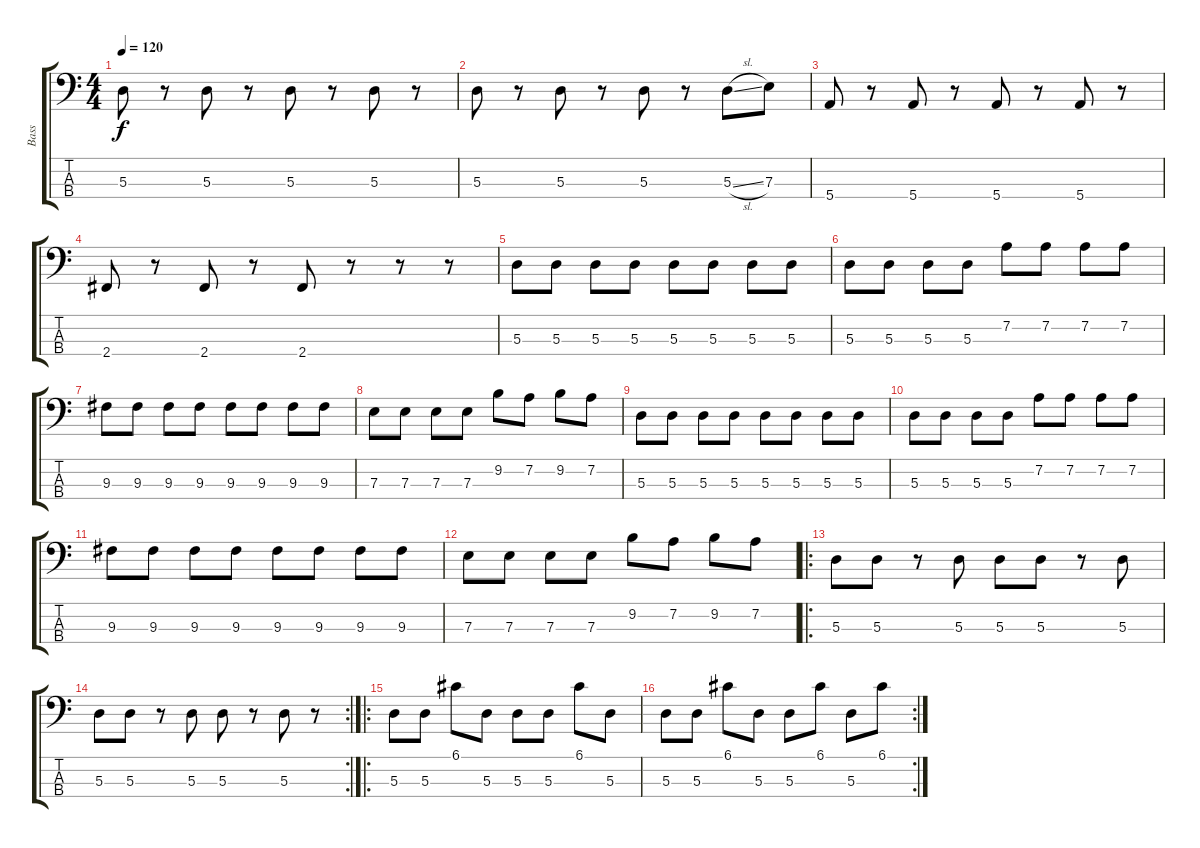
\track ("Bass" "Bass") {instrument electricbassfinger}
\staff {score tabs}
\tuning (G2 D2 A1 E1) {hide}
\ts (4 4)
\tempo 120
\clef f4
\ks c
5.3.8{dy f} r.8 5.3.8 r.8 5.3.8 r.8 5.3.8 r.8 |
5.3.8 r.8 5.3.8 r.8 5.3.8 r.8 5.3{sl}.8 7.3.8 |
5.4.8 r.8 5.4.8 r.8 5.4.8 r.8 5.4.8 r.8 |
2.4.8 r.8 2.4.8 r.8 2.4.8 r.8 r.8 r.8 |
5.3.8 5.3.8 5.3.8 5.3.8 5.3.8 5.3.8 5.3.8 5.3.8 |
5.3.8 5.3.8 5.3.8 5.3.8 7.2.8 7.2.8 7.2.8 7.2.8 |
9.3.8 9.3.8 9.3.8 9.3.8 9.3.8 9.3.8 9.3.8 9.3.8 |
7.3.8 7.3.8 7.3.8 7.3.8 9.2.8 7.2.8 9.2.8 7.2.8 |
5.3.8 5.3.8 5.3.8 5.3.8 5.3.8 5.3.8 5.3.8 5.3.8 |
5.3.8 5.3.8 5.3.8 5.3.8 7.2.8 7.2.8 7.2.8 7.2.8 |
9.3.8 9.3.8 9.3.8 9.3.8 9.3.8 9.3.8 9.3.8 9.3.8 |
7.3.8 7.3.8 7.3.8 7.3.8 9.2.8 7.2.8 9.2.8 7.2.8 |
\ro
5.3.8 5.3.8 r.8 5.3.8 5.3.8 5.3.8 r.8 5.3.8 |
\rc 2
5.3.8 5.3.8 r.8 5.3.8 5.3.8 r.8 5.3.8 r.8 |
\ro
5.3.8 5.3.8 6.1.8 5.3.8 5.3.8 5.3.8 6.1.8 5.3.8 |
\rc 2
5.3.8 5.3.8 6.1.8 5.3.8 5.3.8 6.1.8 5.3.8 6.1.8
